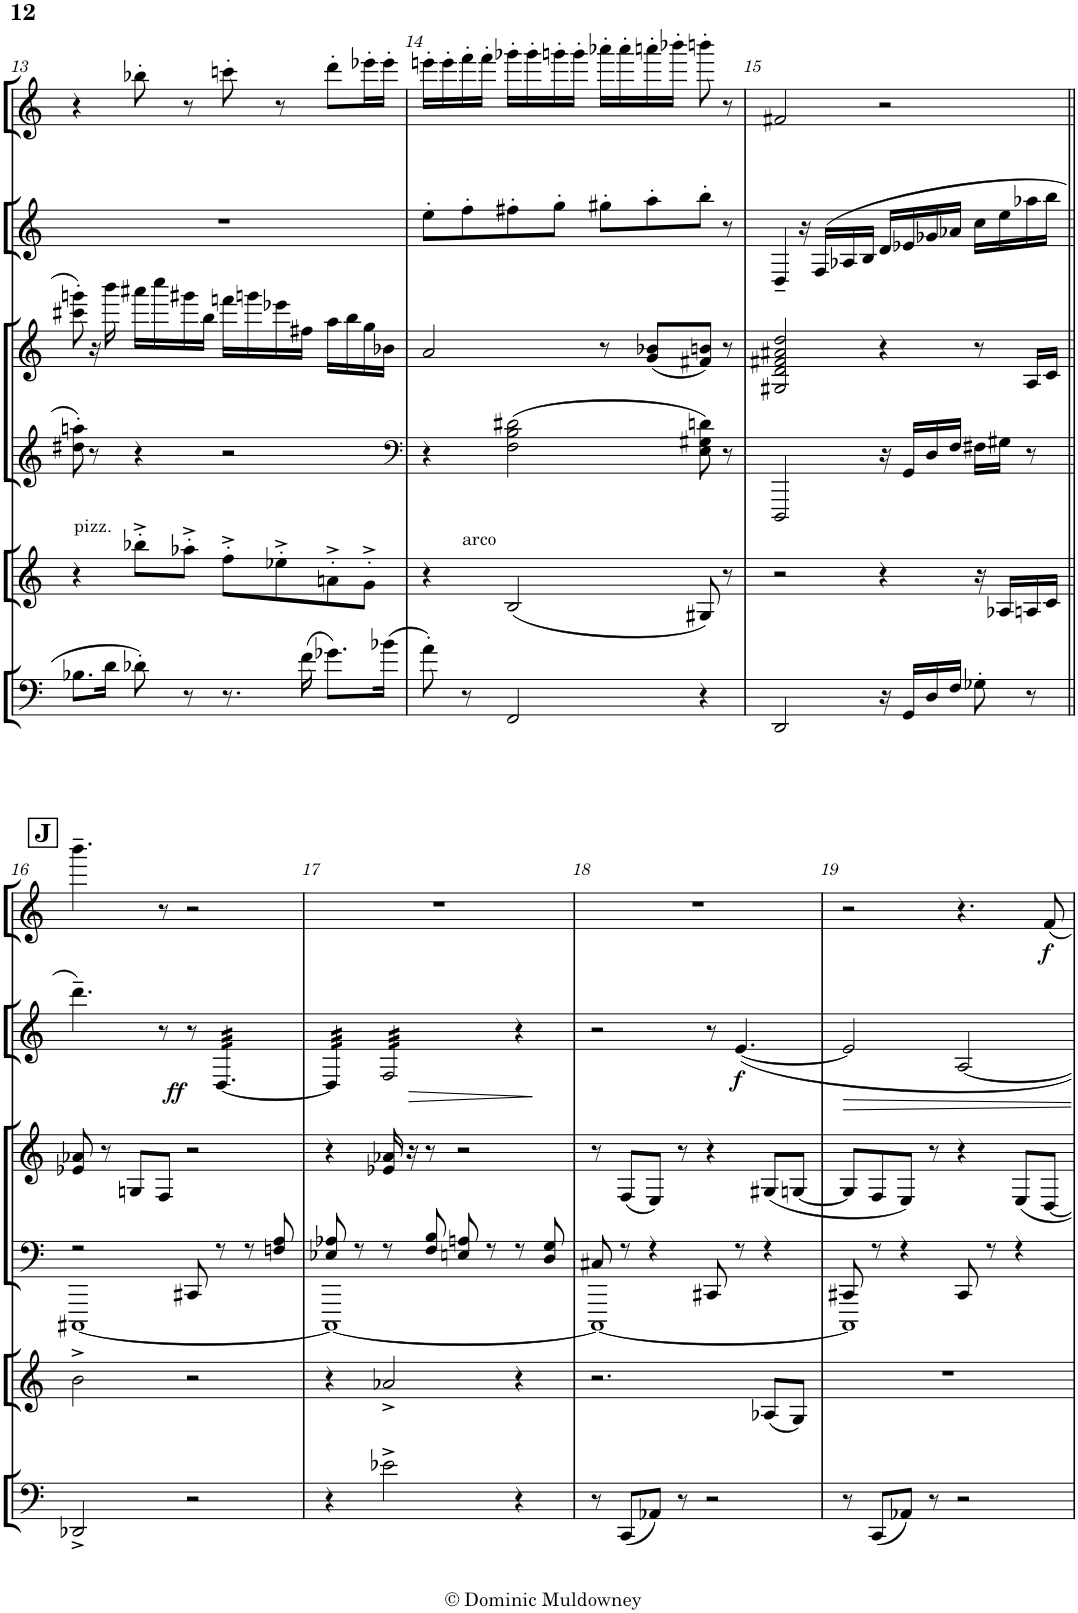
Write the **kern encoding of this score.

**kern	**kern	**kern	**kern	**kern	**dynam	**kern	**dynam
*part6	*part5	*part4	*part3	*part2	*part2	*part1	*part1
*staff6	*staff5	*staff4	*staff3	*staff2	*staff2	*staff1	*staff1
*I"VC	*I"VLN	*I"LH	*I"RH	*I"clt l	*	*I"flt	*
!!LO:PB:g=z
*clefF4	*clefG2	*clefG2	*clefG2	*clefG2	*	*clefG2	*
*k[]	*k[]	*k[]	*k[]	*k[]	*	*k[]	*
*M4/4	*M4/4	*M4/4	*M4/4	*M4/4	*	*M4/4	*
=13	=13	=13	=13	=13	=13	=13	=13
!	!LO:TX:a:t=pizz.	!	!	!	!	!	!
8.B-X\L	4r	8dd#X\' 8aan\'	8ccc#X\' 8gggn\'	1r	.	4r	.
.	.	8r	16r	.	.	.	.
16d\Jk	.	.	16bbb\	.	.	.	.
8d-X'\	8bb-X'^\L	4r	16aaa#X\LL	.	.	8bb-X'\	.
.	.	.	16cccc\	.	.	.	.
8r	8aa-X'^\J	.	16ggg#X\	.	.	8r	.
.	.	.	16bb\JJ	.	.	.	.
8.r	8ff'^\L	2r	16fffn\LL	.	.	8cccn'\	.
.	.	.	16gggn\	.	.	.	.
.	8ee-X'^\	.	16eee-X\	.	.	8r	.
(16f\	.	.	16ff#X\JJ	.	.	.	.
8.g-X\L)	8an'^\	.	16aa\LL	.	.	8ddd'\L	.
.	.	.	16bb\	.	.	.	.
.	8g'^\J	.	16gg\	.	.	16eee-X'\L	.
(16b-X\Jk	.	.	16b-X\JJ	.	.	16eee-'\JJ	.
=14	=14	=14	=14	=14	=14	=14	=14
*	*	*clefF4	*	*	*	*	*
8a'\)	4r	4r	2a/	8ee'\L	.	16eeen'\LL	.
.	.	.	.	.	.	16eee'\	.
8r	.	.	.	8ff'\	.	16fff'\	.
.	.	.	.	.	.	16fff'\JJ	.
!	!LO:TX:a:t=arco	!	!	!	!	!	!
2FF/	(2B/	(2F\ 2B\ 2d#X\	.	8ff#X'\	.	16ggg-X'\LL	.
.	.	.	.	.	.	16ggg-'\	.
.	.	.	.	8gg'\J	.	16gggn'\	.
.	.	.	.	.	.	16ggg'\JJ	.
.	.	.	8r	8gg#X'\L	.	16aaa-X'\LL	.
.	.	.	.	.	.	16aaa-'\	.
.	.	.	(8g/ 8b-X/L	8aa'\	.	16aaan'\	.
.	.	.	.	.	.	16bbb-X'\JJ	.
4r	8G#X/)	8E\ 8G#X\ 8dn\)	8f#X/ 8bn/J)	8bb'\J	.	8bbbn'\	.
.	8r	8r	8r	8r	.	8r	.
=15	=15	=15	=15	=15	=15	=15	=15
2DD/	2r	2DDD/	2G#X/ 2d/ 2f#X/ 2a#X/ 2dd/	4D~/	.	2f#X/	.
.	.	.	.	16r	.	.	.
.	.	.	.	(16F/LL	.	.	.
.	.	.	.	16A-X/	.	.	.
.	.	.	.	16B/JJ	.	.	.
16r	4r	16r	4r	16d/LL	.	2r	.
16GG/LL	.	16GG/LL	.	16e-X/	.	.	.
16D/	.	16D/	.	16g-X/	.	.	.
16F/JJ	.	16F/JJ	.	16a-X/JJ	.	.	.
8G-X'\	16r	16F#X\LL	8r	16cc\LL	.	.	.
.	16A-X/LL	16G#X\JJ	.	16ee\	.	.	.
8r	16An/	8r	16A/LL	16aa-X\	.	.	.
.	16c/JJ	.	16c/JJ	16bb\JJ	.	.	.
!!LO:LB:g=z
!!LO:REH:place=s1:a:B:cj:fs=14:t=J
=16||	=16||	=16||	=16||	=16||	=16||	=16||	=16||
*	*	*^	*	*	*	*	*
2DD-X^/	2b^\	2r	[1CCC#X	8e-X/ 8a-X/	4.ddd~\)	.	4.bbb~\	.
.	.	.	.	8r	.	.	.	.
.	.	.	.	8Gn/L	.	.	.	.
.	.	.	.	8F/J	8r	.	8r	.
!	!	!	!	!	!	!LO:DY:b	!	!
2r	2r	8CC#X/	.	2r	8r	ff	2r	.
*	*	*	*	*	*tremolo	*	*	*
.	.	8r	.	.	[32D/LLL	.	.	.
.	.	.	.	.	32D/	.	.	.
.	.	.	.	.	32D/	.	.	.
.	.	.	.	.	32D/	.	.	.
.	.	8r	.	.	32D/	.	.	.
.	.	.	.	.	32D/	.	.	.
.	.	.	.	.	32D/	.	.	.
.	.	.	.	.	32D/	.	.	.
.	.	8Fn/ 8A/	.	.	32D/	.	.	.
.	.	.	.	.	32D/	.	.	.
.	.	.	.	.	32D/	.	.	.
.	.	.	.	.	32D/JJJ	.	.	.
=17	=17	=17	=17	=17	=17	=17	=17	=17
4r	4r	8E-X/ 8A-X/	1CCC#_	4r	32D/]LLL	.	1r	.
.	.	.	.	.	32D/	.	.	.
.	.	.	.	.	32D/	.	.	.
.	.	.	.	.	32D/	.	.	.
.	.	8r	.	.	32D/	.	.	.
.	.	.	.	.	32D/	.	.	.
.	.	.	.	.	32D/	.	.	.
.	.	.	.	.	32D/JJJ	.	.	.
!	!	!	!	!	!	!LO:HP:b	!	!
2e-X^\	2a-X^/	8r	.	16e-X/ 16a-X/	32F/LLL	>	.	.
.	.	.	.	.	32F/	.	.	.
.	.	.	.	16r	32F/	.	.	.
.	.	.	.	.	32F/	.	.	.
.	.	8F/ 8B/	.	8r	32F/	.	.	.
.	.	.	.	.	32F/	.	.	.
.	.	.	.	.	32F/	.	.	.
.	.	.	.	.	32F/	.	.	.
.	.	8En/ 8An/	.	2r	32F/	.	.	.
.	.	.	.	.	32F/	.	.	.
.	.	.	.	.	32F/	.	.	.
.	.	.	.	.	32F/	.	.	.
.	.	8r	.	.	32F/	.	.	.
.	.	.	.	.	32F/	.	.	.
.	.	.	.	.	32F/	.	.	.
.	.	.	.	.	32F/JJJ	.	.	.
*	*	*	*	*	*Xtremolo	*	*	*
4r	4r	8r	.	.	4r	.	.	.
.	.	8D/ 8G/	.	.	.	.	.	.
*	*	*v	*v	*	*	*	*	*
.	.	.	.	.	]	.	.
=18	=18	=18	=18	=18	=18	=18	=18
*	*	*^	*	*	*	*	*
8r	2.r	8C#X/	1CCC#_	8r	2r	.	1r	.
(8CC/L	.	8r	.	(8F/L	.	.	.	.
8AA-X/J)	.	4r	.	8E/J)	.	.	.	.
8r	.	.	.	8r	.	.	.	.
2r	.	8CC#X/	.	4r	8r	.	.	.
!	!	!	!	!	!	!LO:DY:b	!	!
.	.	8r	.	.	[4.e/	f	.	.
.	(8A-X/L	4r	.	(8G#X/L	.	.	.	.
.	8G/J)	.	.	[8Gn/J	.	.	.	.
=19	=19	=19	=19	=19	=19	=19	=19	=19
8r	1r	8CC#X/	1CCC#]	8G/L]	2e/]	.	2r	.
(8CC/L	.	8r	.	8F/	.	.	.	.
8AA-X/J)	.	4r	.	8E/J)	.	.	.	.
8r	.	.	.	8r	.	.	.	.
2r	.	8CC#/	.	4r	[2A/	.	4.r	.
.	.	8r	.	.	.	.	.	.
.	.	4r	.	8E/L	.	.	.	.
!	!	!	!	!	!	!	!	!LO:DY:b
.	.	.	.	[8D/J	.	.	8f/	f
*	*	*v	*v	*	*	*	*	*
=	=	=	=	=	=	=	=
*-	*-	*-	*-	*-	*-	*-	*-
